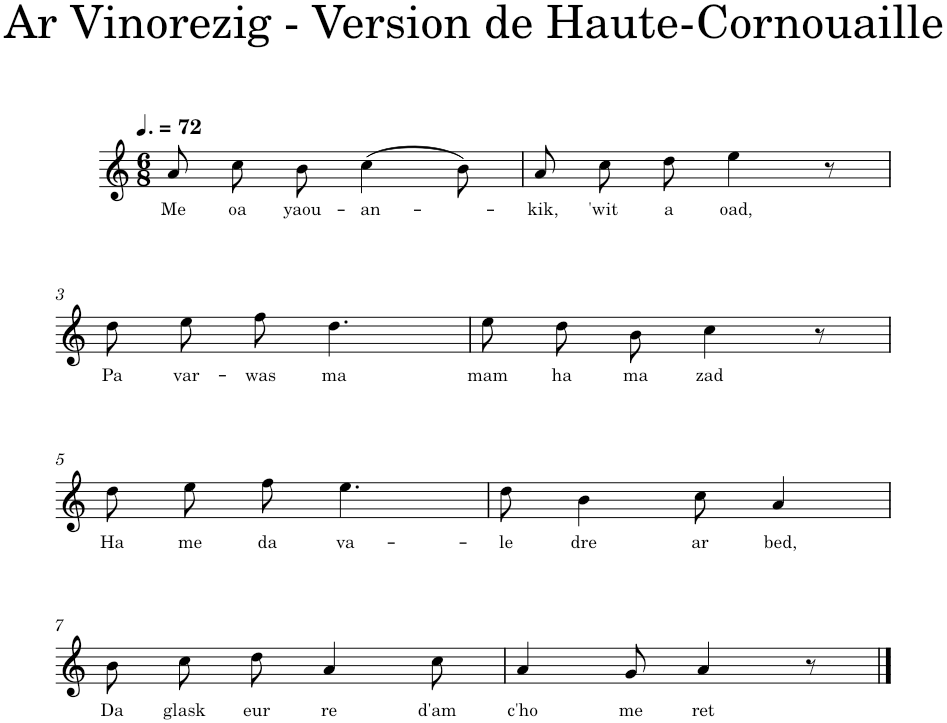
**kern	**text
*part1	*part1
*staff1	*staff1
*I"Piano	*
*I'Pno	*
*clefG2	*
*k[]	*
*M6/8	*
*MM108	*
=1	=1
!	!LO:LY:b
8a/L	Me
!	!LO:LY:b
8cc/	oa
!	!LO:LY:b
8b/J	yaou-
!	!LO:LY:b
(4cc\	-an-
8b\)	.
=2	=2
!	!LO:LY:b
8a\L	-kik,
!	!LO:LY:b
8cc\	'wit
!	!LO:LY:b
8dd\J	a
!	!LO:LY:b
4ee\	oad,
8r	.
!!LO:LB:g=z
=3	=3
!	!LO:LY:b
8dd\L	Pa
!	!LO:LY:b
8ee\	var-
!	!LO:LY:b
8ff\J	-was
!	!LO:LY:b
4.dd\	ma
=4	=4
!	!LO:LY:b
8ee\L	mam
!	!LO:LY:b
8dd\	ha
!	!LO:LY:b
8b\J	ma
!	!LO:LY:b
4cc\	zad
8r	.
!!LO:LB:g=z
=5	=5
!	!LO:LY:b
8dd\L	Ha
!	!LO:LY:b
8ee\	me
!	!LO:LY:b
8ff\J	da
!	!LO:LY:b
4.ee\	va-
=6	=6
!	!LO:LY:b
8dd\	-le
!	!LO:LY:b
4b\	dre
!	!LO:LY:b
8cc\	ar
!	!LO:LY:b
4a/	bed,
!!LO:LB:g=z
=7	=7
!	!LO:LY:b
8b\L	Da
!	!LO:LY:b
8cc\	glask
!	!LO:LY:b
8dd\J	eur
!	!LO:LY:b
4a/	re
!	!LO:LY:b
8cc\	d'am
=8	=8
!	!LO:LY:b
4a/	c'ho
!	!LO:LY:b
8g/	me
!	!LO:LY:b
4a/	ret
8r	.
==	==
*-	*-
